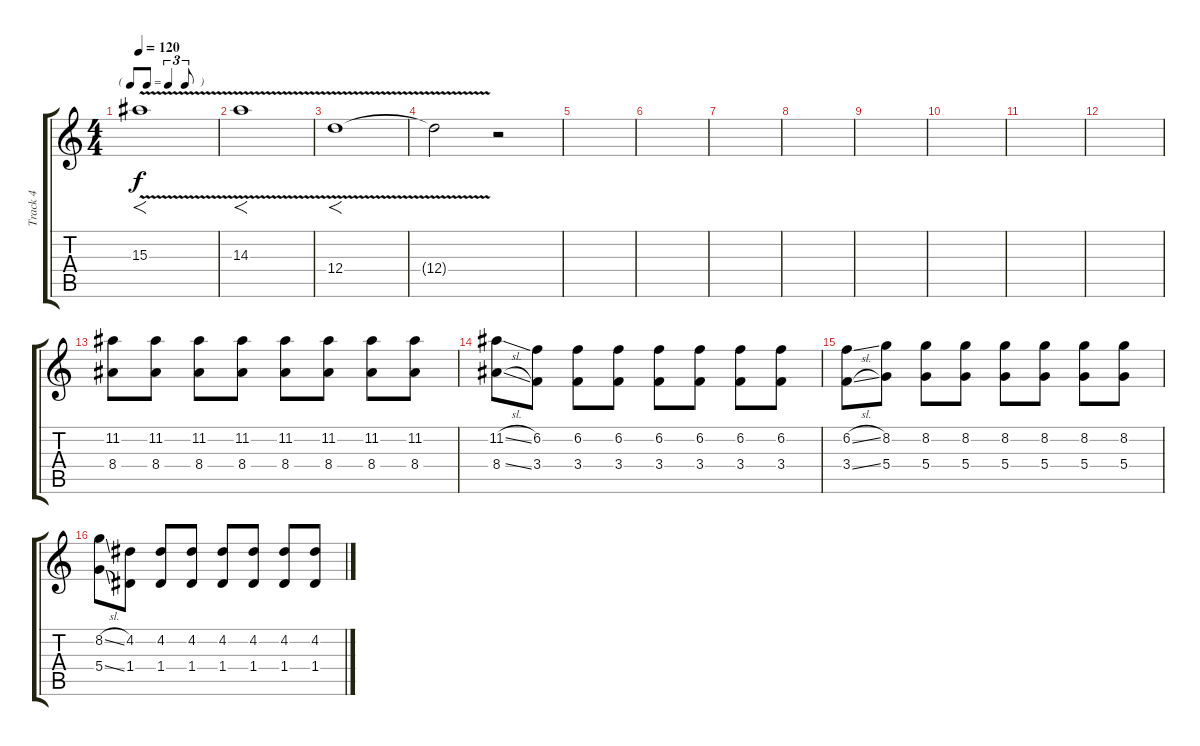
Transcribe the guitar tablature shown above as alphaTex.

\track ("Track 4" "Track 4") {instrument overdrivenguitar}
\staff {score tabs}
\tuning (E4 B3 G3 D3 A2 D2) {hide}
\ts (4 4)
\tf triplet8th
\tempo 120
\clef g2
\ks c
15.3{v}.1{f dy f} |
14.3{v}.1{f} |
12.4{v}.1{f} |
12.4{t}.2 r.2 |
|
|
|
|
|
|
|
|
(11.2 8.4).8 (11.2 8.4).8 (11.2 8.4).8 (11.2 8.4).8 (11.2 8.4).8 (11.2 8.4).8 (11.2 8.4).8 (11.2 8.4).8 |
(11.2{sl} 8.4{sl}).8 (6.2 3.4).8 (6.2 3.4).8 (6.2 3.4).8 (6.2 3.4).8 (6.2 3.4).8 (6.2 3.4).8 (6.2 3.4).8 |
(6.2{sl} 3.4{sl}).8 (8.2 5.4).8 (8.2 5.4).8 (8.2 5.4).8 (8.2 5.4).8 (8.2 5.4).8 (8.2 5.4).8 (8.2 5.4).8 |
(8.2{sl} 5.4{sl}).8 (4.2 1.4).8 (4.2 1.4).8 (4.2 1.4).8 (4.2 1.4).8 (4.2 1.4).8 (4.2 1.4).8 (4.2 1.4).8
